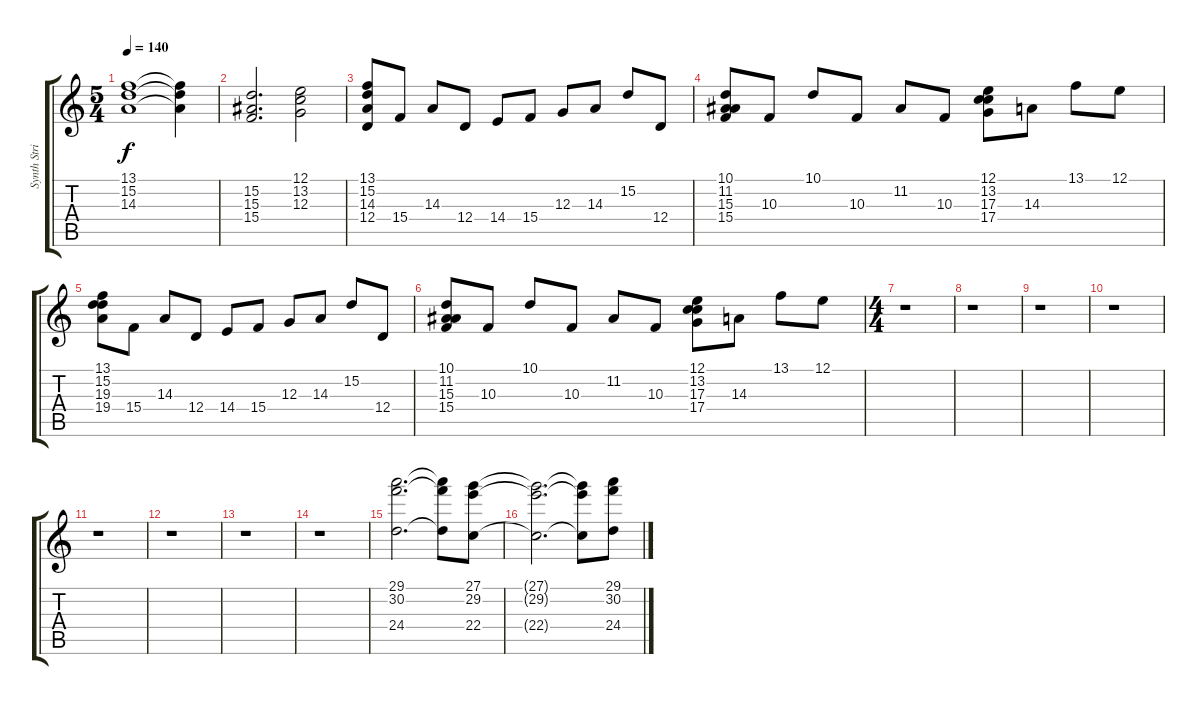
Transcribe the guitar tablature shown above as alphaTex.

\track ("Synth Strings" "Synth Stri") {instrument synthstrings1}
\staff {score tabs}
\tuning (E4 B3 G3 D3 A2 E2) {hide}
\ts (5 4)
\tempo 140
\clef g2
\ks c
(13.1 15.2 14.3).1{dy f} (13.1{t} 15.2{t} 14.3{t}).4 |
(15.2 15.3 15.4).2{d} (12.1 13.2 12.3).2 |
(13.1 15.2 14.3 12.4).8 15.4.8 14.3.8 12.4.8 14.4.8 15.4.8 12.3.8 14.3.8 15.2.8 12.4.8 |
(10.1 11.2 15.3 15.4).8 10.3.8 10.1.8 10.3.8 11.2.8 10.3.8 (12.1 13.2 17.3 17.4).8 14.3.8 13.1.8 12.1.8 |
(13.1 15.2 19.3 19.4).8 15.4.8 14.3.8 12.4.8 14.4.8 15.4.8 12.3.8 14.3.8 15.2.8 12.4.8 |
(10.1 11.2 15.3 15.4).8 10.3.8 10.1.8 10.3.8 11.2.8 10.3.8 (12.1 13.2 17.3 17.4).8 14.3.8 13.1.8 12.1.8 |
\ts (4 4)
r.1 |
r.1 |
r.1 |
r.1 |
r.1 |
r.1 |
r.1 |
r.1 |
(29.1 30.2 24.4).2{d} (29.1{t} 30.2{t} 24.4{t}).8 (27.1 29.2 22.4).8 |
(27.1{t} 29.2{t} 22.4{t}).2{d} (27.1{t} 29.2{t} 22.4{t}).8 (29.1 30.2 24.4).8
